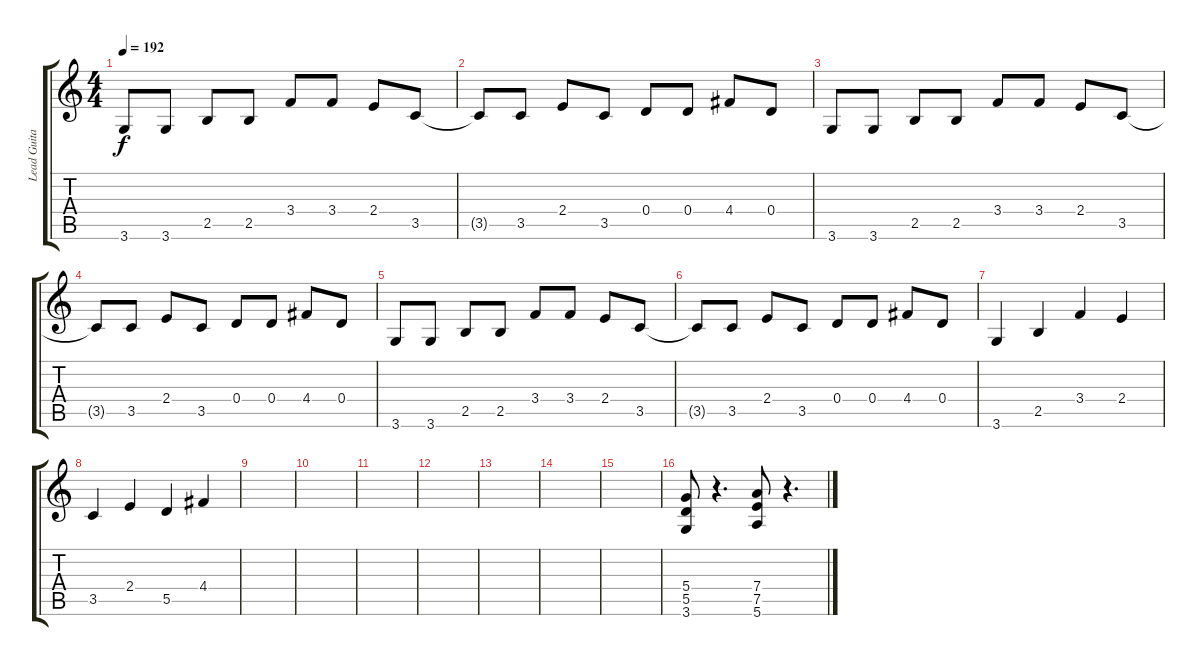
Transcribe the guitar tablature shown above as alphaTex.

\track ("Lead Guitar" "Lead Guita") {instrument electricguitarclean}
\staff {score tabs}
\tuning (E4 B3 G3 D3 A2 E2) {hide}
\ts (4 4)
\tempo 192
\clef g2
\ks c
3.6.8{dy f instrument electricguitarclean} 3.6.8 2.5.8 2.5.8 3.4.8 3.4.8 2.4.8 3.5.8 |
3.5{t}.8 3.5.8 2.4.8 3.5.8 0.4.8 0.4.8 4.4.8 0.4.8 |
3.6.8 3.6.8 2.5.8 2.5.8 3.4.8 3.4.8 2.4.8 3.5.8 |
3.5{t}.8 3.5.8 2.4.8 3.5.8 0.4.8 0.4.8 4.4.8 0.4.8 |
3.6.8 3.6.8 2.5.8 2.5.8 3.4.8 3.4.8 2.4.8 3.5.8 |
3.5{t}.8 3.5.8 2.4.8 3.5.8 0.4.8 0.4.8 4.4.8 0.4.8 |
3.6.4 2.5.4 3.4.4 2.4.4 |
3.5.4 2.4.4 5.5.4 4.4.4 |
|
|
|
|
|
|
|
(5.4 5.5 3.6).8 r.4{d} (7.4 7.5 5.6).8 r.4{d}
